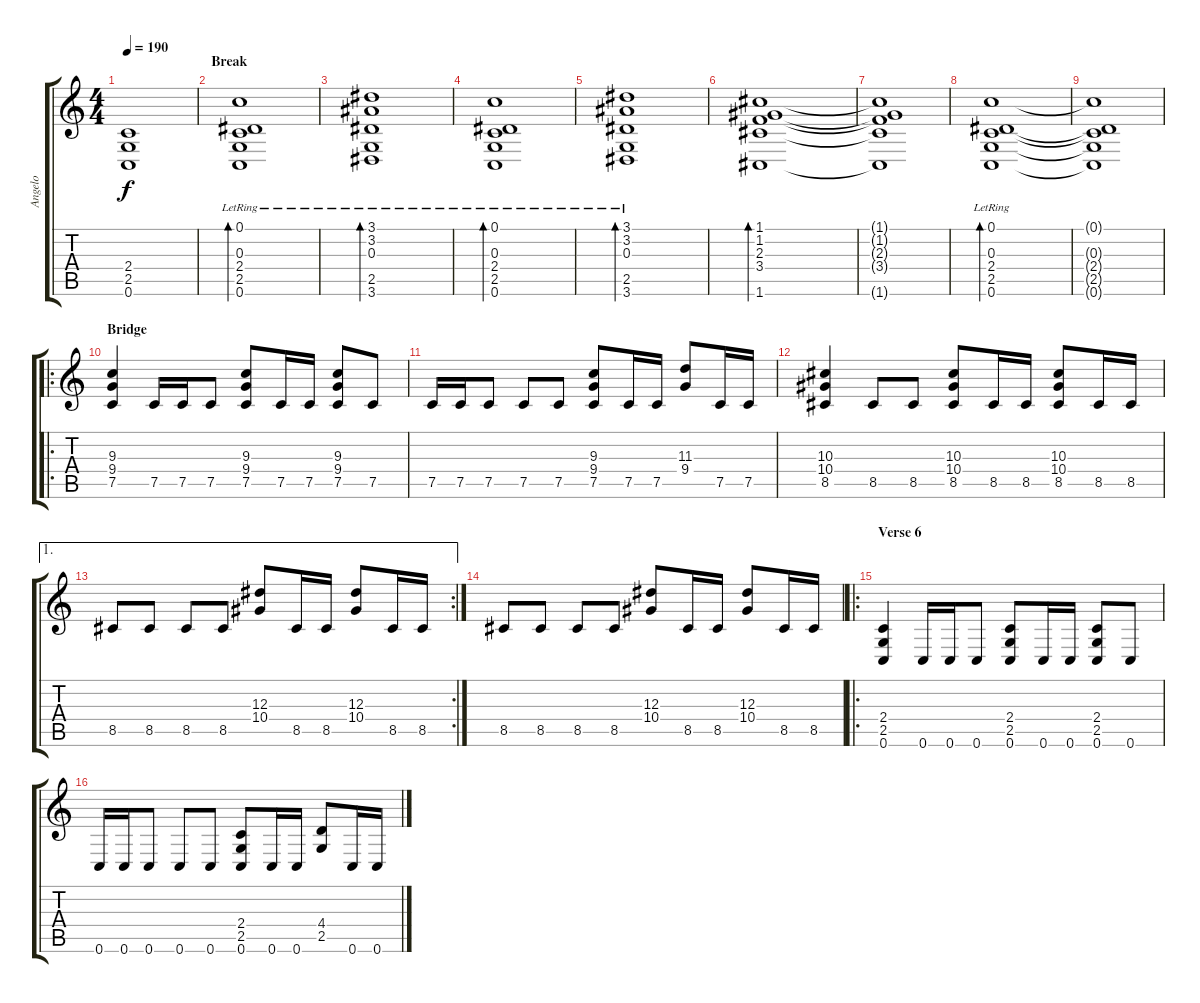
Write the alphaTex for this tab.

\track ("Angelo" "Angelo") {instrument distortionguitar}
\staff {score tabs}
\tuning (C4 G3 Eb3 Bb2 F2 C2) {hide}
\ts (4 4)
\tempo 190
\clef g2
\ks c
(2.4{t} 2.5{t} 0.6{t}).1{dy f} |
\section ("" "Break")
(0.1{lr} 0.3{lr} 2.4{lr} 2.5{lr} 0.6{lr}).1{bd 240 instrument acousticguitarsteel} |
(3.1{lr} 3.2{lr} 0.3{lr} 2.5{lr} 3.6{lr}).1{bd 240} |
(0.1{lr} 0.3{lr} 2.4{lr} 2.5{lr} 0.6{lr}).1{bd 240 instrument acousticguitarsteel} |
(3.1{lr} 3.2{lr} 0.3{lr} 2.5{lr} 3.6{lr}).1{bd 240} |
(1.1 1.2 2.3 3.4 1.6).1{bd 240} |
(1.1{t} 1.2{t} 2.3{t} 3.4{t} 1.6{t}).1 |
(0.1{lr} 0.3{lr} 2.4{lr} 2.5{lr} 0.6{lr}).1{bd 240} |
(0.1{t} 0.3{t} 2.4{t} 2.5{t} 0.6{t}).1 |
\ro
\section ("" "Bridge")
(9.3 9.4 7.5).4{instrument distortionguitar} 7.5.16 7.5.16 7.5.8 (9.3 9.4 7.5).8 7.5.16 7.5.16 (9.3 9.4 7.5).8 7.5.8 |
7.5.16 7.5.16 7.5.8 7.5.8 7.5.8 (9.3 9.4 7.5).8 7.5.16 7.5.16 (11.3 9.4).8 7.5.16 7.5.16 |
(10.3 10.4 8.5).4 8.5.8 8.5.8 (10.3 10.4 8.5).8 8.5.16 8.5.16 (10.3 10.4 8.5).8 8.5.16 8.5.16 |
\ae 1
\rc 2
8.5.8 8.5.8 8.5.8 8.5.8 (12.3 10.4).8 8.5.16 8.5.16 (12.3 10.4).8 8.5.16 8.5.16 |
8.5.8 8.5.8 8.5.8 8.5.8 (12.3 10.4).8 8.5.16 8.5.16 (12.3 10.4).8 8.5.16 8.5.16 |
\ro
\section ("" "Verse 6")
(2.4 2.5 0.6).4 0.6.16 0.6.16 0.6.8 (2.4 2.5 0.6).8 0.6.16 0.6.16 (2.4 2.5 0.6).8 0.6.8 |
0.6.16 0.6.16 0.6.8 0.6.8 0.6.8 (2.4 2.5 0.6).8 0.6.16 0.6.16 (4.4 2.5).8 0.6.16 0.6.16
